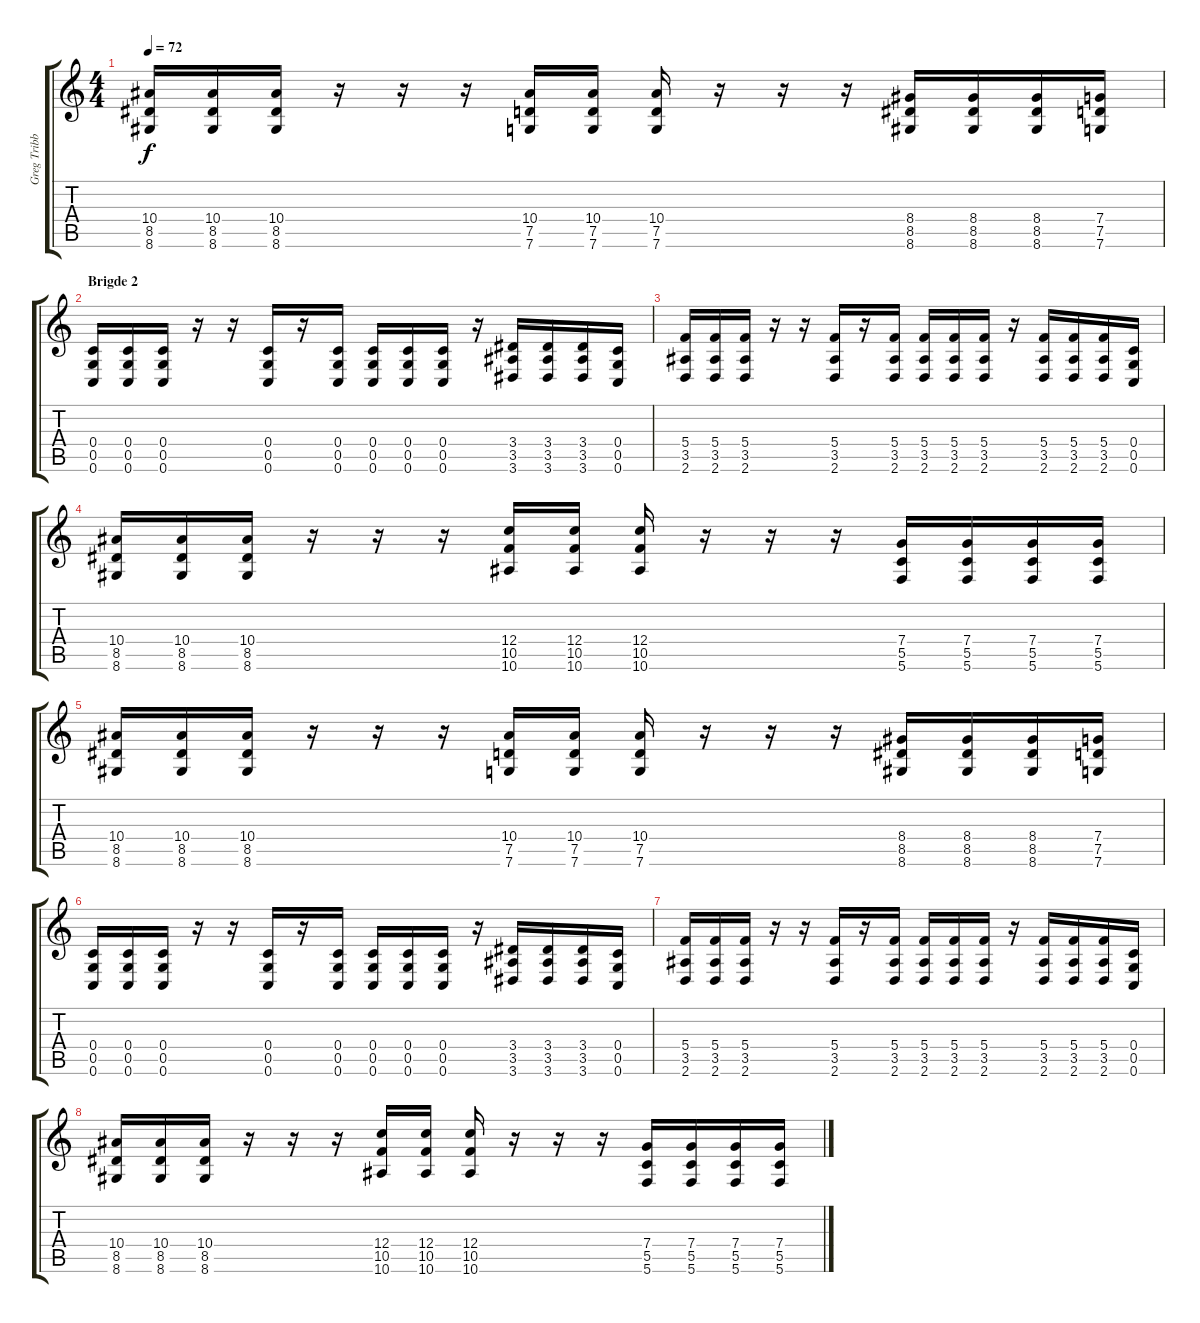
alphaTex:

\track ("Greg Tribbett \"Güüg\" (Volume Effect)" "Greg Tribb") {instrument distortionguitar}
\staff {score tabs}
\tuning (D4 A3 F3 C3 G2 C2) {hide}
\ts (4 4)
\tempo 72
\clef g2
\ks c
(10.4 8.5 8.6).16{dy f} (10.4 8.5 8.6).16 (10.4 8.5 8.6).16 r.16 r.16 r.16 (10.4 7.5 7.6).16 (10.4 7.5 7.6).16 (10.4 7.5 7.6).16 r.16 r.16 r.16 (8.4 8.5 8.6).16 (8.4 8.5 8.6).16 (8.4 8.5 8.6).16 (7.4 7.5 7.6).16 |
\section ("" "Brigde 2")
(0.4 0.5 0.6).16 (0.4 0.5 0.6).16 (0.4 0.5 0.6).16 r.16 r.16 (0.4 0.5 0.6).16 r.16 (0.4 0.5 0.6).16 (0.4 0.5 0.6).16 (0.4 0.5 0.6).16 (0.4 0.5 0.6).16 r.16 (3.4 3.5 3.6).16 (3.4 3.5 3.6).16 (3.4 3.5 3.6).16 (0.4 0.5 0.6).16 |
(5.4 3.5 2.6).16 (5.4 3.5 2.6).16 (5.4 3.5 2.6).16 r.16 r.16 (5.4 3.5 2.6).16 r.16 (5.4 3.5 2.6).16 (5.4 3.5 2.6).16 (5.4 3.5 2.6).16 (5.4 3.5 2.6).16 r.16 (5.4 3.5 2.6).16 (5.4 3.5 2.6).16 (5.4 3.5 2.6).16 (0.4 0.5 0.6).16 |
(10.4 8.5 8.6).16 (10.4 8.5 8.6).16 (10.4 8.5 8.6).16 r.16 r.16 r.16 (12.4 10.5 10.6).16 (12.4 10.5 10.6).16 (12.4 10.5 10.6).16 r.16 r.16 r.16 (7.4 5.5 5.6).16 (7.4 5.5 5.6).16 (7.4 5.5 5.6).16 (7.4 5.5 5.6).16 |
(10.4 8.5 8.6).16 (10.4 8.5 8.6).16 (10.4 8.5 8.6).16 r.16 r.16 r.16 (10.4 7.5 7.6).16 (10.4 7.5 7.6).16 (10.4 7.5 7.6).16 r.16 r.16 r.16 (8.4 8.5 8.6).16 (8.4 8.5 8.6).16 (8.4 8.5 8.6).16 (7.4 7.5 7.6).16 |
(0.4 0.5 0.6).16 (0.4 0.5 0.6).16 (0.4 0.5 0.6).16 r.16 r.16 (0.4 0.5 0.6).16 r.16 (0.4 0.5 0.6).16 (0.4 0.5 0.6).16 (0.4 0.5 0.6).16 (0.4 0.5 0.6).16 r.16 (3.4 3.5 3.6).16 (3.4 3.5 3.6).16 (3.4 3.5 3.6).16 (0.4 0.5 0.6).16 |
(5.4 3.5 2.6).16 (5.4 3.5 2.6).16 (5.4 3.5 2.6).16 r.16 r.16 (5.4 3.5 2.6).16 r.16 (5.4 3.5 2.6).16 (5.4 3.5 2.6).16 (5.4 3.5 2.6).16 (5.4 3.5 2.6).16 r.16 (5.4 3.5 2.6).16 (5.4 3.5 2.6).16 (5.4 3.5 2.6).16 (0.4 0.5 0.6).16 |
(10.4 8.5 8.6).16 (10.4 8.5 8.6).16 (10.4 8.5 8.6).16 r.16 r.16 r.16 (12.4 10.5 10.6).16 (12.4 10.5 10.6).16 (12.4 10.5 10.6).16 r.16 r.16 r.16 (7.4 5.5 5.6).16 (7.4 5.5 5.6).16 (7.4 5.5 5.6).16 (7.4 5.5 5.6).16
